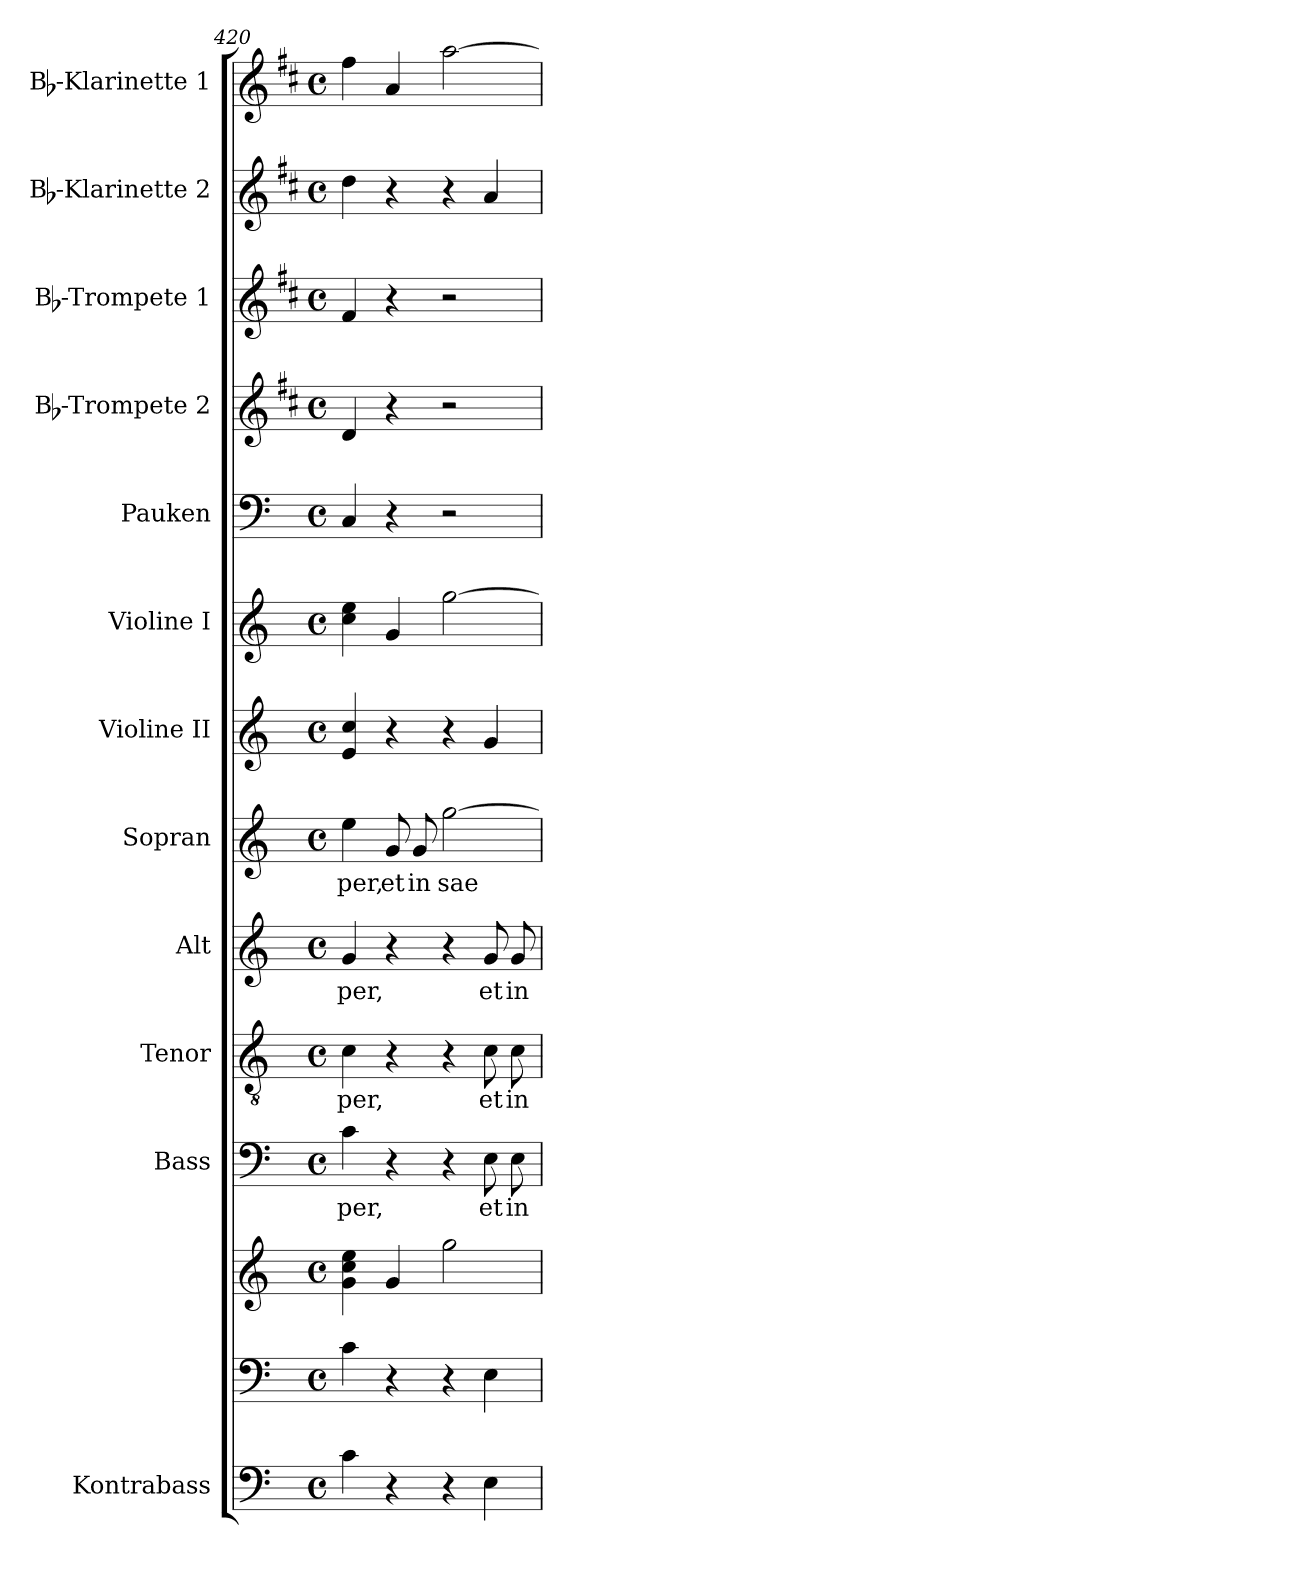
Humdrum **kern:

**kern	**kern	**kern	**kern	**text	**kern	**text	**kern	**text	**kern	**text	**kern	**kern	**kern	**kern	**kern	**kern	**kern
*part13	*part12	*part12	*part11	*part11	*part10	*part10	*part9	*part9	*part8	*part8	*part7	*part6	*part5	*part4	*part3	*part2	*part1
*staff14	*staff13	*staff12	*staff11	*staff11	*staff10	*staff10	*staff9	*staff9	*staff8	*staff8	*staff7	*staff6	*staff5	*staff4	*staff3	*staff2	*staff1
*I"Kontrabass	*	*	*I"Bass	*	*I"Tenor	*	*I"Alt	*	*I"Sopran	*	*I"Violine II	*I"Violine I	*I"Pauken	*I"Bb-Trompete 2	*I"Bb-Trompete 1	*I"Bb-Klarinette 2	*I"Bb-Klarinette 1
*I'Kb.	*	*	*I'B.	*	*I'T.	*	*I'A.	*	*I'S.	*	*I'Vl. II	*I'Vl. I	*I'Pk.	*I'Bb Trp. 2	*I'Bb Trp. 1	*I'Bb Kl. 2	*I'Bb Kl. 1
*clefF4	*clefF4	*clefG2	*clefF4	*	*clefGv2	*	*clefG2	*	*clefG2	*	*clefG2	*clefG2	*clefF4	*clefG2	*clefG2	*clefG2	*clefG2
*ITrd7c12	*	*	*	*	*	*	*	*	*	*	*	*	*	*ITrd1c2	*ITrd1c2	*ITrd1c2	*ITrd1c2
*k[]	*k[]	*k[]	*k[]	*	*k[]	*	*k[]	*	*k[]	*	*k[]	*k[]	*k[]	*k[]	*k[]	*k[]	*k[]
*C:	*C:	*C:	*C:	*	*C:	*	*C:	*	*C:	*	*C:	*C:	*C:	*C:	*C:	*C:	*C:
*M4/4	*M4/4	*M4/4	*M4/4	*	*M4/4	*	*M4/4	*	*M4/4	*	*M4/4	*M4/4	*M4/4	*M4/4	*M4/4	*M4/4	*M4/4
*met(c)	*met(c)	*met(c)	*met(c)	*	*met(c)	*	*met(c)	*	*met(c)	*	*met(c)	*met(c)	*met(c)	*met(c)	*met(c)	*met(c)	*met(c)
=420	=420	=420	=420	=420	=420	=420	=420	=420	=420	=420	=420	=420	=420	=420	=420	=420	=420
!	!	!	!	!LO:LY:b	!	!LO:LY:b	!	!LO:LY:b	!	!LO:LY:b	!	!	!	!	!	!	!
4C\	4c\	4g\ 4cc\ 4ee\	4c\	-per,	4c\	-per,	4g/	-per,	4ee\	-per,	4e/ 4cc/	4cc\ 4ee\	4C/	4c/	4e/	4cc\	4ee\
!	!	!	!	!	!	!	!	!	!	!LO:LY:b	!	!	!	!	!	!	!
4r	4r	4g/	4r	.	4r	.	4r	.	8g/	et	4r	4g/	4r	4r	4r	4r	4g/
!	!	!	!	!	!	!	!	!	!	!LO:LY:b	!	!	!	!	!	!	!
.	.	.	.	.	.	.	.	.	8g/	in	.	.	.	.	.	.	.
!	!	!	!	!	!	!	!	!	!	!LO:LY:b	!	!	!	!	!	!	!
4r	4r	2gg\	4r	.	4r	.	4r	.	[2gg\	sae-	4r	[2gg\	2r	2r	2r	4r	[2gg\
!	!	!	!	!LO:LY:b	!	!LO:LY:b	!	!LO:LY:b	!	!	!	!	!	!	!	!	!
4EE\	4E\	.	8E\	et	8c\	et	8g/	et	.	.	4g/	.	.	.	.	4g/	.
!	!	!	!	!LO:LY:b	!	!LO:LY:b	!	!LO:LY:b	!	!	!	!	!	!	!	!	!
.	.	.	8E\	in	8c\	in	8g/	in	.	.	.	.	.	.	.	.	.
=	=	=	=	=	=	=	=	=	=	=	=	=	=	=	=	=	=
*-	*-	*-	*-	*-	*-	*-	*-	*-	*-	*-	*-	*-	*-	*-	*-	*-	*-
